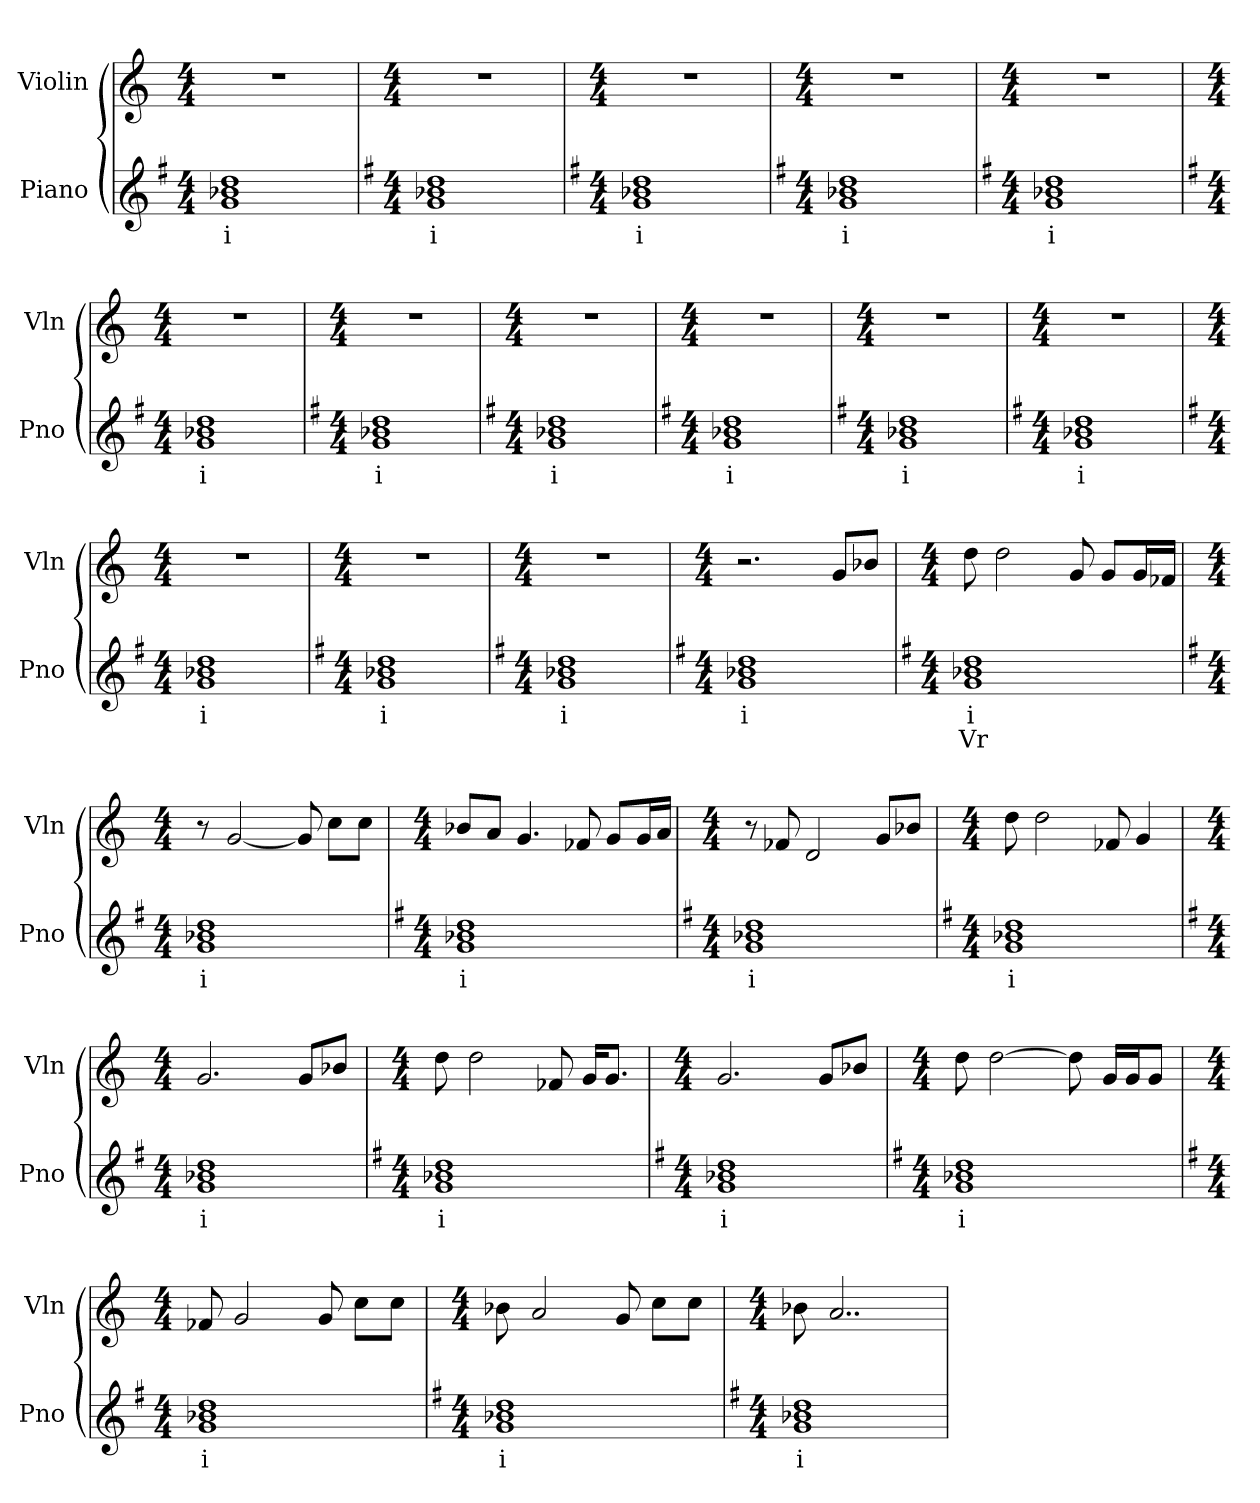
**kern	**text	**text	**kern
*part2	*part2	*part2	*part1
*staff2	*staff2	*staff2	*staff1
*I"Piano	*	*	*I"Violin
*I'Pno	*	*	*I'Vln
*k[f#]	*	*	*
*G:	*	*	*
*M4/4	*	*	*M4/4
=	=	=	=
1g 1b-X 1dd	i	.	1r
=	=	=	=
*k[f#]	*	*	*
*G:	*	*	*
*M4/4	*	*	*M4/4
1g 1b-X 1dd	i	.	1r
=	=	=	=
*k[f#]	*	*	*
*G:	*	*	*
*M4/4	*	*	*M4/4
1g 1b-X 1dd	i	.	1r
=	=	=	=
*k[f#]	*	*	*
*G:	*	*	*
*M4/4	*	*	*M4/4
1g 1b-X 1dd	i	.	1r
=	=	=	=
*k[f#]	*	*	*
*G:	*	*	*
*M4/4	*	*	*M4/4
1g 1b-X 1dd	i	.	1r
=	=	=	=
*k[f#]	*	*	*
*G:	*	*	*
*M4/4	*	*	*M4/4
1g 1b-X 1dd	i	.	1r
=	=	=	=
*k[f#]	*	*	*
*G:	*	*	*
*M4/4	*	*	*M4/4
1g 1b-X 1dd	i	.	1r
=	=	=	=
*k[f#]	*	*	*
*G:	*	*	*
*M4/4	*	*	*M4/4
1g 1b-X 1dd	i	.	1r
=	=	=	=
*k[f#]	*	*	*
*G:	*	*	*
*M4/4	*	*	*M4/4
1g 1b-X 1dd	i	.	1r
=	=	=	=
*k[f#]	*	*	*
*G:	*	*	*
*M4/4	*	*	*M4/4
1g 1b-X 1dd	i	.	1r
=	=	=	=
*k[f#]	*	*	*
*G:	*	*	*
*M4/4	*	*	*M4/4
1g 1b-X 1dd	i	.	1r
=	=	=	=
*k[f#]	*	*	*
*G:	*	*	*
*M4/4	*	*	*M4/4
1g 1b-X 1dd	i	.	1r
=	=	=	=
*k[f#]	*	*	*
*G:	*	*	*
*M4/4	*	*	*M4/4
1g 1b-X 1dd	i	.	1r
=	=	=	=
*k[f#]	*	*	*
*G:	*	*	*
*M4/4	*	*	*M4/4
1g 1b-X 1dd	i	.	1r
=	=	=	=
*k[f#]	*	*	*
*G:	*	*	*
*M4/4	*	*	*M4/4
1g 1b-X 1dd	i	.	2.r
.	.	.	8gL
.	.	.	8b-XJ
=	=	=	=
*k[f#]	*	*	*
*G:	*	*	*
*M4/4	*	*	*M4/4
1g 1b-X 1dd	i	Vr	8dd
.	.	.	2dd
.	.	.	8g
.	.	.	8gL
.	.	.	16gL
.	.	.	16f-XJJ
=	=	=	=
*k[f#]	*	*	*
*G:	*	*	*
*M4/4	*	*	*M4/4
1g 1b-X 1dd	i	.	8r
.	.	.	[2g
.	.	.	8g]
.	.	.	8ccL
.	.	.	8ccJ
=	=	=	=
*k[f#]	*	*	*
*G:	*	*	*
*M4/4	*	*	*M4/4
1g 1b-X 1dd	i	.	8b-XL
.	.	.	8aJ
.	.	.	4.g
.	.	.	8f-X
.	.	.	8gL
.	.	.	16gL
.	.	.	16aJJ
=	=	=	=
*k[f#]	*	*	*
*G:	*	*	*
*M4/4	*	*	*M4/4
1g 1b-X 1dd	i	.	8r
.	.	.	8f-X
.	.	.	2d
.	.	.	8gL
.	.	.	8b-XJ
=	=	=	=
*k[f#]	*	*	*
*G:	*	*	*
*M4/4	*	*	*M4/4
1g 1b-X 1dd	i	.	8dd
.	.	.	2dd
.	.	.	8f-X
.	.	.	4g
=	=	=	=
*k[f#]	*	*	*
*G:	*	*	*
*M4/4	*	*	*M4/4
1g 1b-X 1dd	i	.	2.g
.	.	.	8gL
.	.	.	8b-XJ
=	=	=	=
*k[f#]	*	*	*
*G:	*	*	*
*M4/4	*	*	*M4/4
1g 1b-X 1dd	i	.	8dd
.	.	.	2dd
.	.	.	8f-X
.	.	.	16gKL
.	.	.	8.gJ
=	=	=	=
*k[f#]	*	*	*
*G:	*	*	*
*M4/4	*	*	*M4/4
1g 1b-X 1dd	i	.	2.g
.	.	.	8gL
.	.	.	8b-XJ
=	=	=	=
*k[f#]	*	*	*
*G:	*	*	*
*M4/4	*	*	*M4/4
1g 1b-X 1dd	i	.	8dd
.	.	.	[2dd
.	.	.	8dd]
.	.	.	16gLL
.	.	.	16gJ
.	.	.	8gJ
=	=	=	=
*k[f#]	*	*	*
*G:	*	*	*
*M4/4	*	*	*M4/4
1g 1b-X 1dd	i	.	8f-X
.	.	.	2g
.	.	.	8g
.	.	.	8ccL
.	.	.	8ccJ
=	=	=	=
*k[f#]	*	*	*
*G:	*	*	*
*M4/4	*	*	*M4/4
1g 1b-X 1dd	i	.	8b-X
.	.	.	2a
.	.	.	8g
.	.	.	8ccL
.	.	.	8ccJ
=	=	=	=
*k[f#]	*	*	*
*G:	*	*	*
*M4/4	*	*	*M4/4
1g 1b-X 1dd	i	.	8b-X
.	.	.	2..a
=	=	=	=
*-	*-	*-	*-
